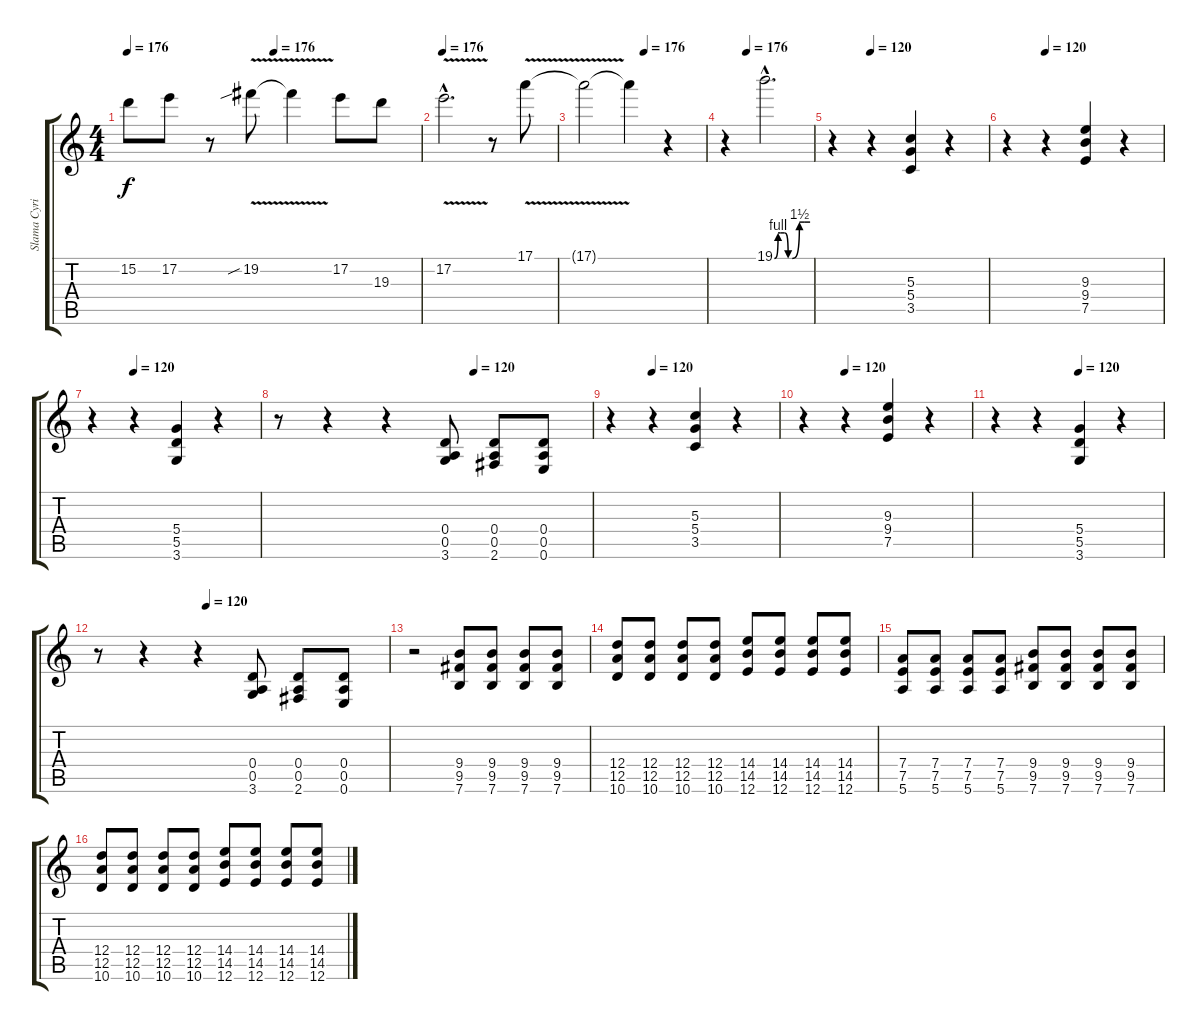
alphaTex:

\track ("Slama Cyril" "Slama Cyri") {instrument distortionguitar}
\staff {score tabs}
\tuning (E4 B3 G3 D3 A2 E2) {hide}
\ts (4 4)
\tempo 176
\tempo (176 0.5)
\clef g2
\ks c
15.2{t}.8{dy f} 17.2.8 r.8 19.2{v sib}.8 19.2{t}.4 17.2.8 19.3.8 |
\tempo 176
17.2{v hac}.2{d} r.8 17.1{v}.8 |
\tempo (176 0.5)
17.1{t}.2 17.1{t}.4 r.4 |
\tempo (176 0.25)
r.4 19.1{be (custom 0 0 6 4 10 4 17 4 23 0 30 0 42 6 50 6 60 6) hac}.2{d} |
\tempo (120 0.25)
r.4 r.4 (5.3 5.4 3.5).4 r.4 |
\tempo (120 0.25)
r.4 r.4 (9.3 9.4 7.5).4 r.4 |
\tempo (120 0.25)
r.4 r.4 (5.4 5.5 3.6).4 r.4 |
\tempo (120 0.625)
r.8 r.4 r.4 (0.4 0.5 3.6).8 (0.4 0.5 2.6).8 (0.4 0.5 0.6).8 |
\tempo (120 0.25)
r.4 r.4 (5.3 5.4 3.5).4 r.4 |
\tempo (120 0.25)
r.4 r.4 (9.3 9.4 7.5).4 r.4 |
\tempo (120 0.5)
r.4 r.4 (5.4 5.5 3.6).4 r.4 |
\tempo (120 0.375)
r.8 r.4 r.4 (0.4 0.5 3.6).8 (0.4 0.5 2.6).8 (0.4 0.5 0.6).8 |
r.2 (9.4 9.5 7.6).8 (9.4 9.5 7.6).8 (9.4 9.5 7.6).8 (9.4 9.5 7.6).8 |
(12.4 12.5 10.6).8 (12.4 12.5 10.6).8 (12.4 12.5 10.6).8 (12.4 12.5 10.6).8 (14.4 14.5 12.6).8 (14.4 14.5 12.6).8 (14.4 14.5 12.6).8 (14.4 14.5 12.6).8 |
(7.4 7.5 5.6).8 (7.4 7.5 5.6).8 (7.4 7.5 5.6).8 (7.4 7.5 5.6).8 (9.4 9.5 7.6).8 (9.4 9.5 7.6).8 (9.4 9.5 7.6).8 (9.4 9.5 7.6).8 |
(12.4 12.5 10.6).8 (12.4 12.5 10.6).8 (12.4 12.5 10.6).8 (12.4 12.5 10.6).8 (14.4 14.5 12.6).8 (14.4 14.5 12.6).8 (14.4 14.5 12.6).8 (14.4 14.5 12.6).8
